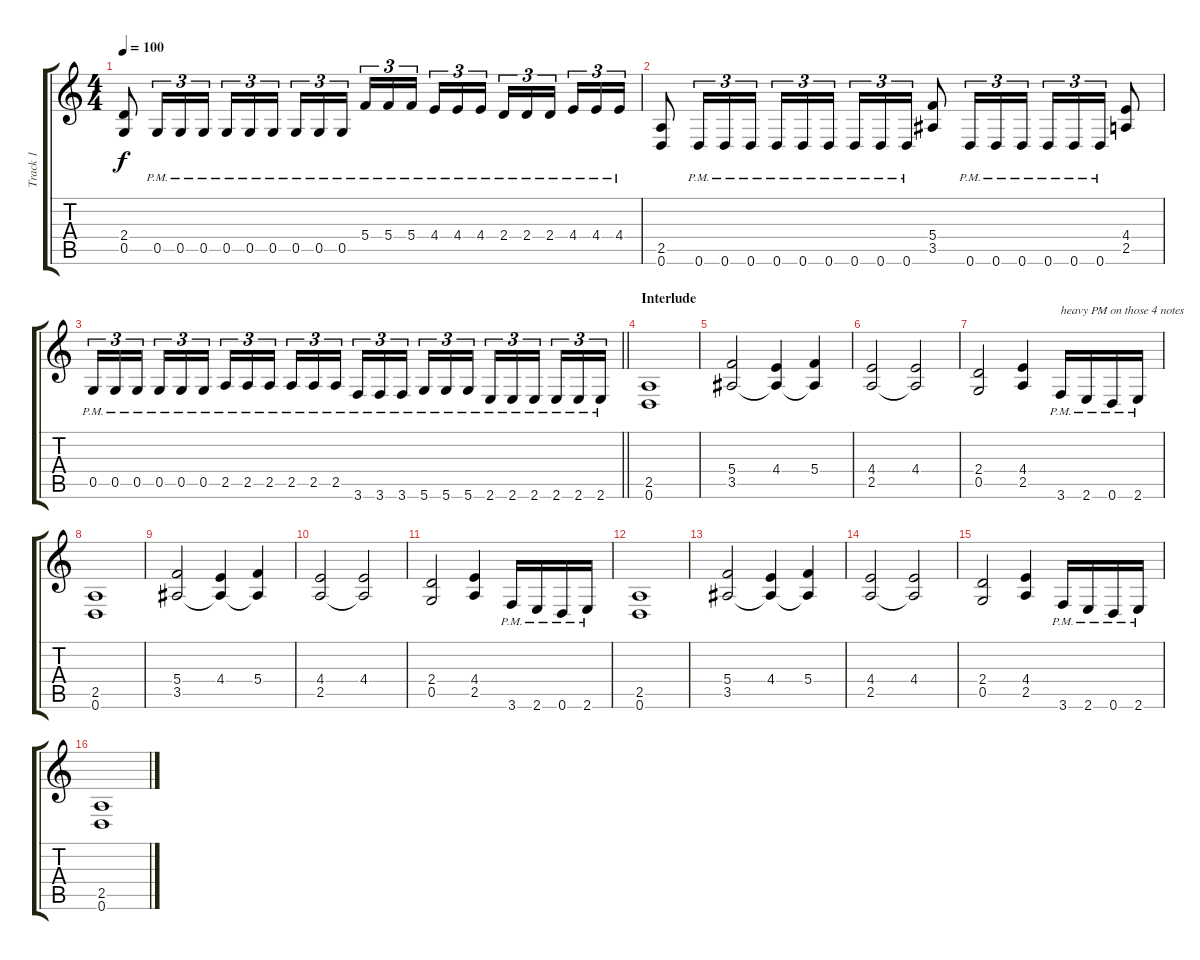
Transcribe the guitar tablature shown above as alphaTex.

\track ("Track 1" "Track 1") {instrument distortionguitar}
\staff {score tabs}
\tuning (D4 A3 F3 C3 G2 D2) {hide}
\ts (4 4)
\tempo 100
\clef g2
\ks c
(2.4 0.5).8{dy f} 0.5{pm}.16{tu (3 2)} 0.5{pm}.16{tu (3 2)} 0.5{pm}.16{tu (3 2)} 0.5{pm}.16{tu (3 2)} 0.5{pm}.16{tu (3 2)} 0.5{pm}.16{tu (3 2) beam splitsecondary} 0.5{pm}.16{tu (3 2)} 0.5{pm}.16{tu (3 2)} 0.5{pm}.16{tu (3 2)} 5.4{pm}.16{tu (3 2)} 5.4{pm}.16{tu (3 2)} 5.4{pm}.16{tu (3 2) beam splitsecondary} 4.4{pm}.16{tu (3 2)} 4.4{pm}.16{tu (3 2)} 4.4{pm}.16{tu (3 2)} 2.4{pm}.16{tu (3 2)} 2.4{pm}.16{tu (3 2)} 2.4{pm}.16{tu (3 2) beam splitsecondary} 4.4{pm}.16{tu (3 2)} 4.4{pm}.16{tu (3 2)} 4.4{pm}.16{tu (3 2)} |
(2.5 0.6).8 0.6{pm}.16{tu (3 2)} 0.6{pm}.16{tu (3 2)} 0.6{pm}.16{tu (3 2)} 0.6{pm}.16{tu (3 2)} 0.6{pm}.16{tu (3 2)} 0.6{pm}.16{tu (3 2) beam splitsecondary} 0.6{pm}.16{tu (3 2)} 0.6{pm}.16{tu (3 2)} 0.6{pm}.16{tu (3 2)} (5.4 3.5).8 0.6{pm}.16{tu (3 2)} 0.6{pm}.16{tu (3 2)} 0.6{pm}.16{tu (3 2)} 0.6{pm}.16{tu (3 2)} 0.6{pm}.16{tu (3 2)} 0.6{pm}.16{tu (3 2)} (4.4 2.5).8 |
\barLineRight lightlight
0.5{pm}.16{tu (3 2)} 0.5{pm}.16{tu (3 2)} 0.5{pm}.16{tu (3 2) beam splitsecondary} 0.5{pm}.16{tu (3 2)} 0.5{pm}.16{tu (3 2)} 0.5{pm}.16{tu (3 2)} 2.5{pm}.16{tu (3 2)} 2.5{pm}.16{tu (3 2)} 2.5{pm}.16{tu (3 2) beam splitsecondary} 2.5{pm}.16{tu (3 2)} 2.5{pm}.16{tu (3 2)} 2.5{pm}.16{tu (3 2)} 3.6{pm}.16{tu (3 2)} 3.6{pm}.16{tu (3 2)} 3.6{pm}.16{tu (3 2) beam splitsecondary} 5.6{pm}.16{tu (3 2)} 5.6{pm}.16{tu (3 2)} 5.6{pm}.16{tu (3 2)} 2.6{pm}.16{tu (3 2)} 2.6{pm}.16{tu (3 2)} 2.6{pm}.16{tu (3 2) beam splitsecondary} 2.6{pm}.16{tu (3 2)} 2.6{pm}.16{tu (3 2)} 2.6{pm}.16{tu (3 2)} |
\section ("" "Interlude")
(2.5 0.6).1 |
(5.4 3.5).2 (4.4 3.5{t}).4 (5.4 3.5{t}).4 |
(4.4 2.5).2 (4.4 2.5{t}).2 |
(2.4 0.5).2 (4.4 2.5).4 3.6{pm}.16{txt "heavy PM on those 4 notes"} 2.6{pm}.16 0.6{pm}.16 2.6{pm}.16 |
(2.5 0.6).1 |
(5.4 3.5).2 (4.4 3.5{t}).4 (5.4 3.5{t}).4 |
(4.4 2.5).2 (4.4 2.5{t}).2 |
(2.4 0.5).2 (4.4 2.5).4 3.6{pm}.16 2.6{pm}.16 0.6{pm}.16 2.6{pm}.16 |
(2.5 0.6).1 |
(5.4 3.5).2 (4.4 3.5{t}).4 (5.4 3.5{t}).4 |
(4.4 2.5).2 (4.4 2.5{t}).2 |
(2.4 0.5).2 (4.4 2.5).4 3.6{pm}.16 2.6{pm}.16 0.6{pm}.16 2.6{pm}.16 |
(2.5 0.6).1
